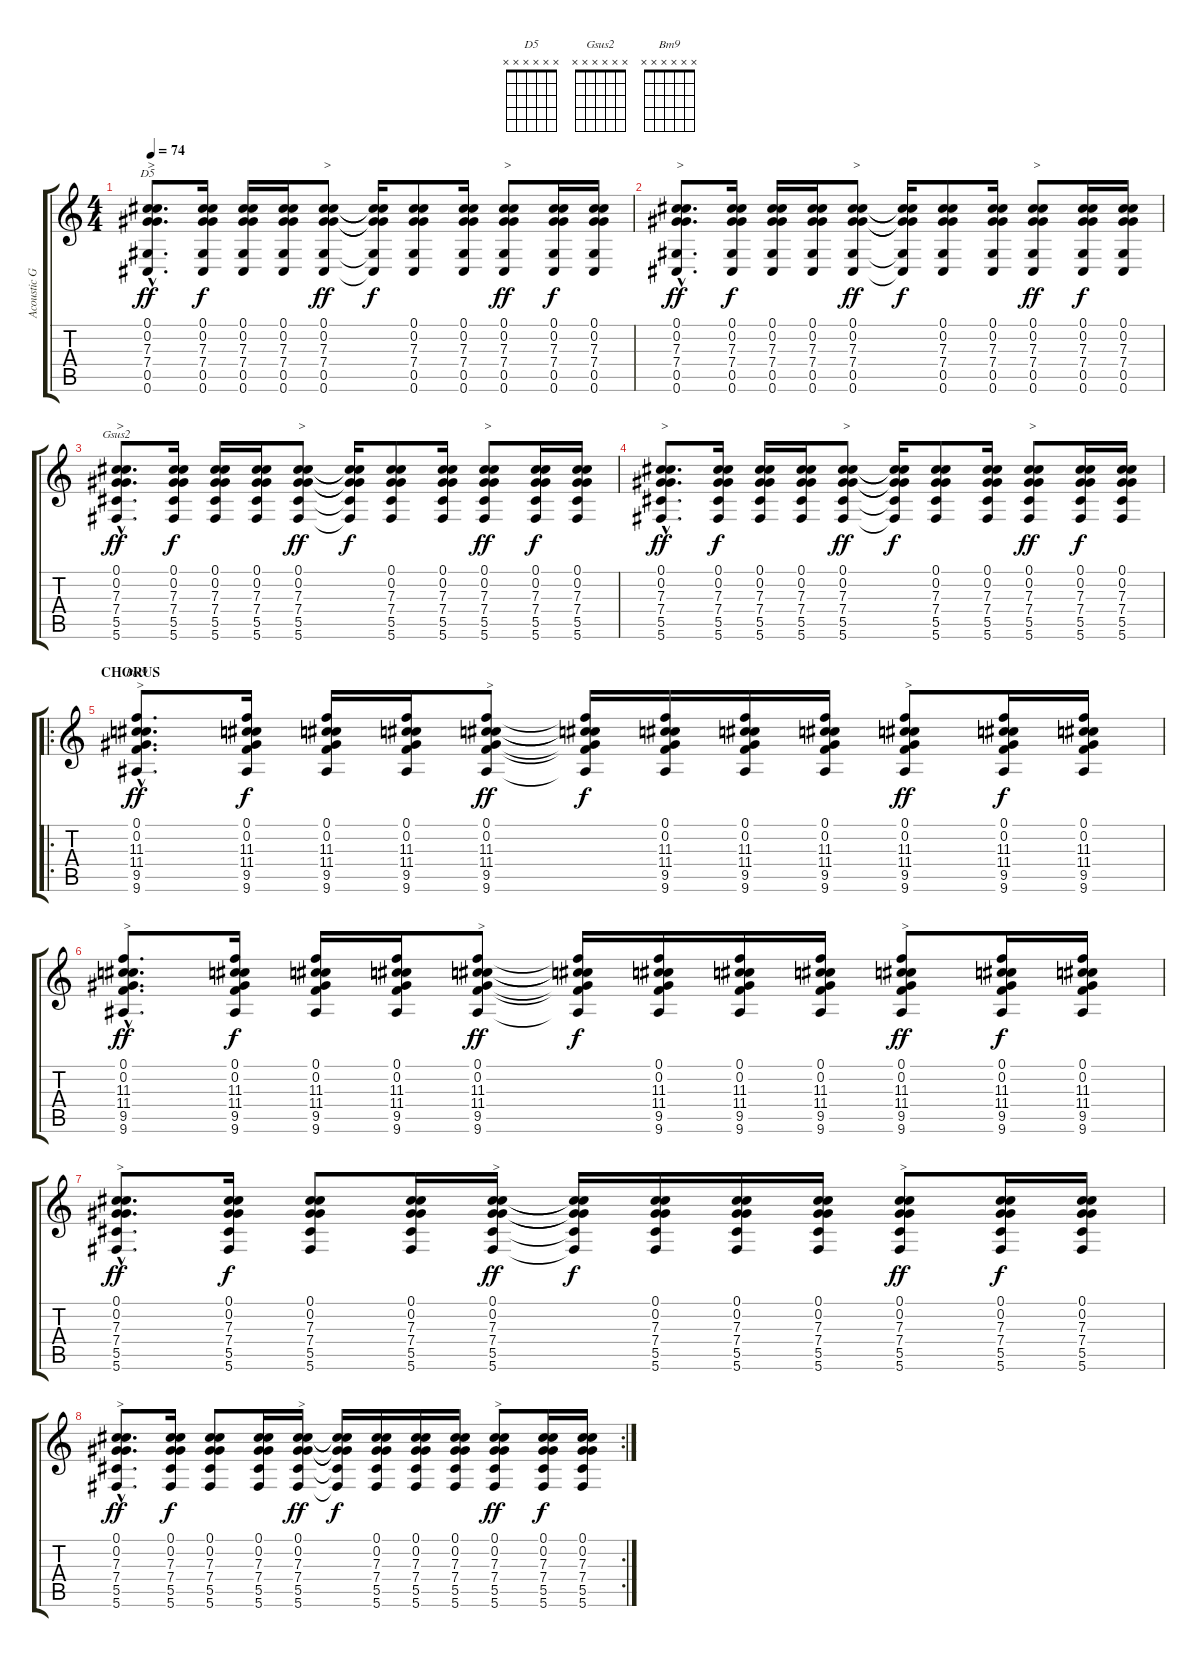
\track ("Acoustic Guitar" "Acoustic G") {instrument acousticguitarsteel}
\staff {score tabs}
\tuning (Db4 Ab3 Gb3 Db3 Ab2 Db2) {hide}
\chord ("D5" x x x x x x) {firstfret 0}
\chord ("Gsus2" x x x x x x) {firstfret 0}
\chord ("Bm9" x x x x x x) {firstfret 0}
\ts (4 4)
\tempo 74
\clef g2
\ks c
(0.1{hac} 0.2{hac} 7.3{hac} 7.4{hac} 0.5{hac} 0.6{hac}).8{d ch "D5" txt ">" dy ff} (0.1 0.2 7.3 7.4 0.5 0.6).16{dy f} (0.1 0.2 7.3 7.4 0.5 0.6).16 (0.1 0.2 7.3 7.4 0.5 0.6).16 (0.1 0.2 7.3 7.4 0.5 0.6).8{txt ">" dy ff} (0.1{t} 0.2{t} 7.3{t} 7.4{t} 0.5{t} 0.6{t}).16{dy f} (0.1 0.2 7.3 7.4 0.5 0.6).8 (0.1 0.2 7.3 7.4 0.5 0.6).16 (0.1 0.2 7.3 7.4 0.5 0.6).8{txt ">" dy ff} (0.1 0.2 7.3 7.4 0.5 0.6).16{dy f} (0.1 0.2 7.3 7.4 0.5 0.6).16 |
(0.1{hac} 0.2{hac} 7.3{hac} 7.4{hac} 0.5{hac} 0.6{hac}).8{d txt ">" dy ff} (0.1 0.2 7.3 7.4 0.5 0.6).16{dy f} (0.1 0.2 7.3 7.4 0.5 0.6).16 (0.1 0.2 7.3 7.4 0.5 0.6).16 (0.1 0.2 7.3 7.4 0.5 0.6).8{txt ">" dy ff} (0.1{t} 0.2{t} 7.3{t} 7.4{t} 0.5{t} 0.6{t}).16{dy f} (0.1 0.2 7.3 7.4 0.5 0.6).8 (0.1 0.2 7.3 7.4 0.5 0.6).16 (0.1 0.2 7.3 7.4 0.5 0.6).8{txt ">" dy ff} (0.1 0.2 7.3 7.4 0.5 0.6).16{dy f} (0.1 0.2 7.3 7.4 0.5 0.6).16 |
(0.1{hac} 0.2{hac} 7.3{hac} 7.4{hac} 5.5{hac} 5.6{hac}).8{d ch "Gsus2" txt ">" dy ff} (0.1 0.2 7.3 7.4 5.5 5.6).16{dy f} (0.1 0.2 7.3 7.4 5.5 5.6).16 (0.1 0.2 7.3 7.4 5.5 5.6).16 (0.1 0.2 7.3 7.4 5.5 5.6).8{txt ">" dy ff} (0.1{t} 0.2{t} 7.3{t} 7.4{t} 5.5{t} 5.6{t}).16{dy f} (0.1 0.2 7.3 7.4 5.5 5.6).8 (0.1 0.2 7.3 7.4 5.5 5.6).16 (0.1 0.2 7.3 7.4 5.5 5.6).8{txt ">" dy ff} (0.1 0.2 7.3 7.4 5.5 5.6).16{dy f} (0.1 0.2 7.3 7.4 5.5 5.6).16 |
(0.1{hac} 0.2{hac} 7.3{hac} 7.4{hac} 5.5{hac} 5.6{hac}).8{d txt ">" dy ff} (0.1 0.2 7.3 7.4 5.5 5.6).16{dy f} (0.1 0.2 7.3 7.4 5.5 5.6).16 (0.1 0.2 7.3 7.4 5.5 5.6).16 (0.1 0.2 7.3 7.4 5.5 5.6).8{txt ">" dy ff} (0.1{t} 0.2{t} 7.3{t} 7.4{t} 5.5{t} 5.6{t}).16{dy f} (0.1 0.2 7.3 7.4 5.5 5.6).8 (0.1 0.2 7.3 7.4 5.5 5.6).16 (0.1 0.2 7.3 7.4 5.5 5.6).8{txt ">" dy ff} (0.1 0.2 7.3 7.4 5.5 5.6).16{dy f} (0.1 0.2 7.3 7.4 5.5 5.6).16 |
\ro
\section ("" "CHORUS")
(0.1{hac} 0.2{hac} 11.3{hac} 11.4{hac} 9.5{hac} 9.6{hac}).8{d ch "Bm9" txt ">" dy ff} (0.1 0.2 11.3 11.4 9.5 9.6).16{dy f} (0.1 0.2 11.3 11.4 9.5 9.6).16 (0.1 0.2 11.3 11.4 9.5 9.6).16 (0.1 0.2 11.3 11.4 9.5 9.6).8{txt ">" dy ff} (0.1{t} 0.2{t} 11.3{t} 11.4{t} 9.5{t} 9.6{t}).16{dy f} (0.1 0.2 11.3 11.4 9.5 9.6).16 (0.1 0.2 11.3 11.4 9.5 9.6).16 (0.1 0.2 11.3 11.4 9.5 9.6).16 (0.1 0.2 11.3 11.4 9.5 9.6).8{txt ">" dy ff} (0.1 0.2 11.3 11.4 9.5 9.6).16{dy f} (0.1 0.2 11.3 11.4 9.5 9.6).16 |
(0.1{hac} 0.2{hac} 11.3{hac} 11.4{hac} 9.5{hac} 9.6{hac}).8{d txt ">" dy ff} (0.1 0.2 11.3 11.4 9.5 9.6).16{dy f} (0.1 0.2 11.3 11.4 9.5 9.6).16 (0.1 0.2 11.3 11.4 9.5 9.6).16 (0.1 0.2 11.3 11.4 9.5 9.6).8{txt ">" dy ff} (0.1{t} 0.2{t} 11.3{t} 11.4{t} 9.5{t} 9.6{t}).16{dy f} (0.1 0.2 11.3 11.4 9.5 9.6).16 (0.1 0.2 11.3 11.4 9.5 9.6).16 (0.1 0.2 11.3 11.4 9.5 9.6).16 (0.1 0.2 11.3 11.4 9.5 9.6).8{txt ">" dy ff} (0.1 0.2 11.3 11.4 9.5 9.6).16{dy f} (0.1 0.2 11.3 11.4 9.5 9.6).16 |
(0.1{hac} 0.2{hac} 7.3{hac} 7.4{hac} 5.5{hac} 5.6{hac}).8{d txt ">" dy ff} (0.1 0.2 7.3 7.4 5.5 5.6).16{dy f} (0.1 0.2 7.3 7.4 5.5 5.6).8 (0.1 0.2 7.3 7.4 5.5 5.6).16 (0.1 0.2 7.3 7.4 5.5 5.6).16{txt ">" dy ff} (0.1{t} 0.2{t} 7.3{t} 7.4{t} 5.5{t} 5.6{t}).16{dy f} (0.1 0.2 7.3 7.4 5.5 5.6).16 (0.1 0.2 7.3 7.4 5.5 5.6).16 (0.1 0.2 7.3 7.4 5.5 5.6).16 (0.1 0.2 7.3 7.4 5.5 5.6).8{txt ">" dy ff} (0.1 0.2 7.3 7.4 5.5 5.6).16{dy f} (0.1 0.2 7.3 7.4 5.5 5.6).16 |
\rc 2
(0.1{hac} 0.2{hac} 7.3{hac} 7.4{hac} 5.5{hac} 5.6{hac}).8{d txt ">" dy ff} (0.1 0.2 7.3 7.4 5.5 5.6).16{dy f} (0.1 0.2 7.3 7.4 5.5 5.6).8 (0.1 0.2 7.3 7.4 5.5 5.6).16 (0.1 0.2 7.3 7.4 5.5 5.6).16{txt ">" dy ff} (0.1{t} 0.2{t} 7.3{t} 7.4{t} 5.5{t} 5.6{t}).16{dy f} (0.1 0.2 7.3 7.4 5.5 5.6).16 (0.1 0.2 7.3 7.4 5.5 5.6).16 (0.1 0.2 7.3 7.4 5.5 5.6).16 (0.1 0.2 7.3 7.4 5.5 5.6).8{txt ">" dy ff} (0.1 0.2 7.3 7.4 5.5 5.6).16{dy f} (0.1 0.2 7.3 7.4 5.5 5.6).16
